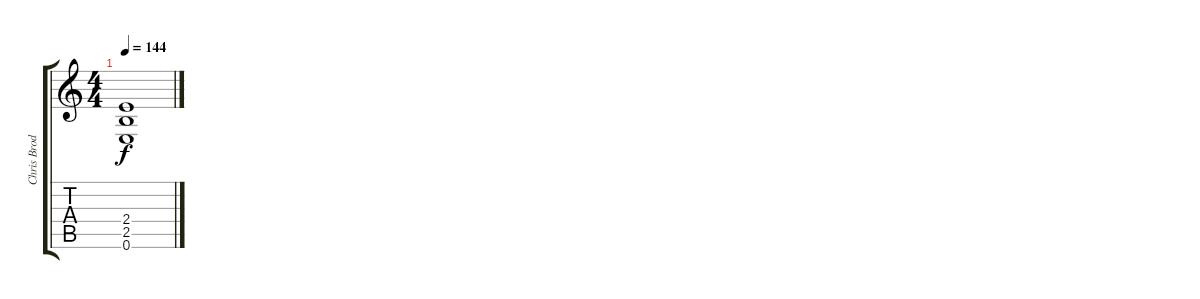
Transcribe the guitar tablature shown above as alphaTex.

\track ("Chris Broderick" "Chris Brod") {instrument distortionguitar}
\staff {score tabs}
\tuning (E4 B3 G3 D3 A2 E2) {hide}
\ts (4 4)
\tempo 144
\clef g2
\ks c
(2.4 2.5 0.6).1{dy f}
